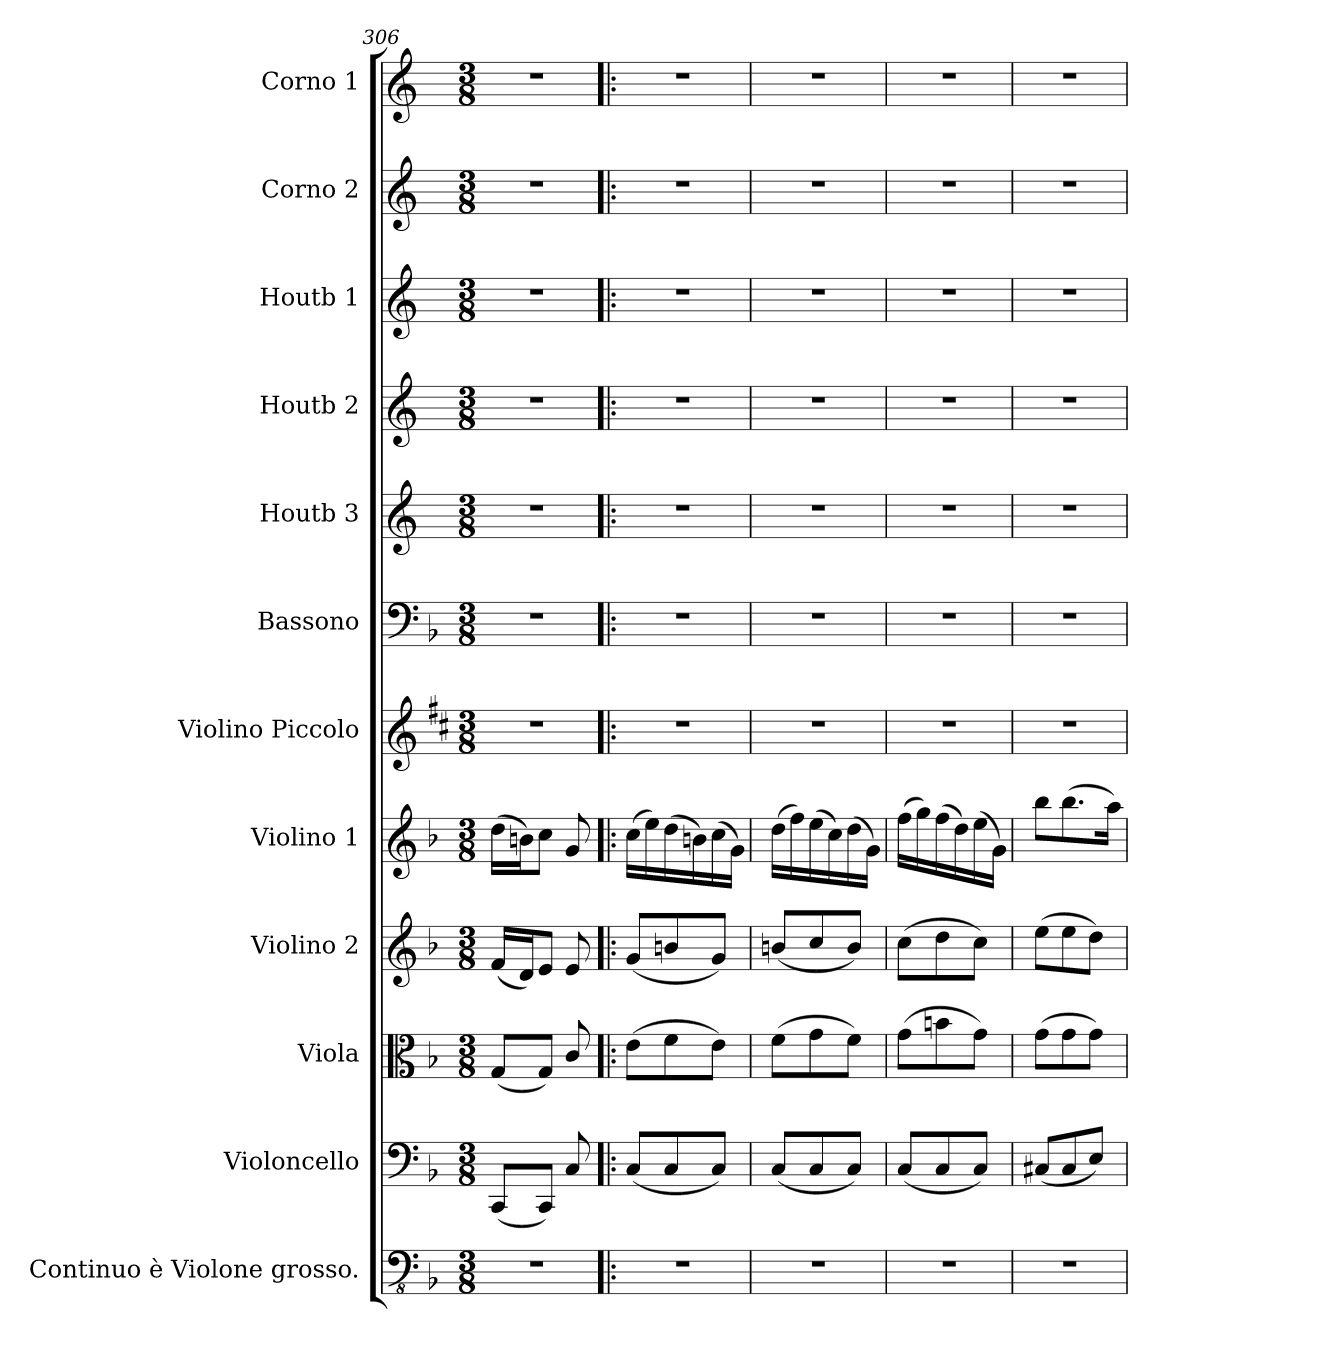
**kern	**kern	**kern	**kern	**kern	**kern	**kern	**kern	**kern	**kern	**kern	**kern
*part12	*part11	*part10	*part9	*part8	*part7	*part6	*part5	*part4	*part3	*part2	*part1
*staff12	*staff11	*staff10	*staff9	*staff8	*staff7	*staff6	*staff5	*staff4	*staff3	*staff2	*staff1
*I"Continuo è Violone grosso.	*I"Violoncello	*I"Viola	*I"Violino 2	*I"Violino 1	*I"Violino Piccolo	*I"Bassono	*I"Houtb 3	*I"Houtb 2	*I"Houtb 1	*I"Corno 2	*I"Corno 1
*	*I'Vc	*I'Vla	*I'Vln	*I'Vln	*I'Vln	*I'Bsn	*	*	*	*	*
*clefFv4	*clefF4	*clefC3	*clefG2	*clefG2	*clefG2	*clefF4	*clefG2	*clefG2	*clefG2	*clefG2	*clefG2
*ITrd7c12	*	*	*	*	*ITrd-2c-3	*	*ITrd4c7	*ITrd4c7	*ITrd4c7	*ITrd4c7	*ITrd4c7
*k[b-]	*k[b-]	*k[b-]	*k[b-]	*k[b-]	*k[b-]	*k[b-]	*k[b-]	*k[b-]	*k[b-]	*k[b-]	*k[b-]
*M3/8	*M3/8	*M3/8	*M3/8	*M3/8	*M3/8	*M3/8	*M3/8	*M3/8	*M3/8	*M3/8	*M3/8
=306	=306	=306	=306	=306	=306	=306	=306	=306	=306	=306	=306
4.r	(8CC/L	(8G/L	(16f/LL	(16dd\LL	4.r	4.r	4.r	4.r	4.r	4.r	4.r
.	.	.	16d/J)	16bn\J)	.	.	.	.	.	.	.
.	8CC/J)	8G/J)	8e/J	8cc\J	.	.	.	.	.	.	.
.	8C/	8c/	8e/	8g/	.	.	.	.	.	.	.
=307!|:	=307!|:	=307!|:	=307!|:	=307!|:	=307!|:	=307!|:	=307!|:	=307!|:	=307!|:	=307!|:	=307!|:
4.r	(8C/L	(8e\L	(8g/L	(16cc\LL	4.r	4.r	4.r	4.r	4.r	4.r	4.r
.	.	.	.	16ee\)	.	.	.	.	.	.	.
.	8C/	8f\	8bn/	(16dd\	.	.	.	.	.	.	.
.	.	.	.	16bn\)	.	.	.	.	.	.	.
.	8C/J)	8e\J)	8g/J)	(16cc\	.	.	.	.	.	.	.
.	.	.	.	16g\JJ)	.	.	.	.	.	.	.
=308	=308	=308	=308	=308	=308	=308	=308	=308	=308	=308	=308
4.r	(8C/L	(8f\L	(8bn/L	(16dd\LL	4.r	4.r	4.r	4.r	4.r	4.r	4.r
.	.	.	.	16ff\)	.	.	.	.	.	.	.
.	8C/	8g\	8cc/	(16ee\	.	.	.	.	.	.	.
.	.	.	.	16cc\)	.	.	.	.	.	.	.
.	8C/J)	8f\J)	8b/J)	(16dd\	.	.	.	.	.	.	.
.	.	.	.	16g\JJ)	.	.	.	.	.	.	.
=309	=309	=309	=309	=309	=309	=309	=309	=309	=309	=309	=309
4.r	(8C/L	(8g\L	(8cc\L	(16ff\LL	4.r	4.r	4.r	4.r	4.r	4.r	4.r
.	.	.	.	16gg\)	.	.	.	.	.	.	.
.	8C/	8bn\	8dd\	(16ff\	.	.	.	.	.	.	.
.	.	.	.	16dd\)	.	.	.	.	.	.	.
.	8C/J)	8g\J)	8cc\J)	(16ee\	.	.	.	.	.	.	.
.	.	.	.	16g\JJ)	.	.	.	.	.	.	.
=310	=310	=310	=310	=310	=310	=310	=310	=310	=310	=310	=310
4.r	(8C#X/L	(8g\L	(8ee\L	8bb-\L	4.r	4.r	4.r	4.r	4.r	4.r	4.r
.	8C#/	8g\	8ee\	(8.bb-\	.	.	.	.	.	.	.
.	8E/J)	8g\J)	8dd\J)	.	.	.	.	.	.	.	.
.	.	.	.	16aa\Jk)	.	.	.	.	.	.	.
=	=	=	=	=	=	=	=	=	=	=	=
*-	*-	*-	*-	*-	*-	*-	*-	*-	*-	*-	*-
